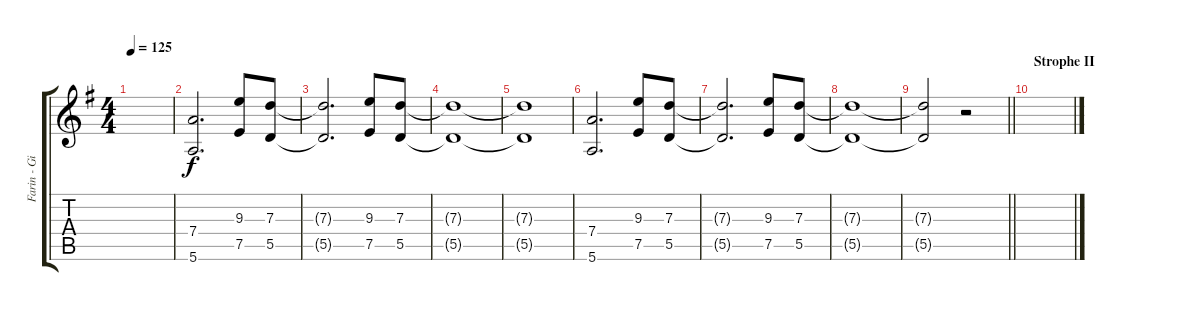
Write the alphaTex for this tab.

\track ("Farin - Gitarre 2 (Verzerrt)" "Farin - Gi") {instrument distortionguitar}
\staff {score tabs}
\tuning (E4 B3 G3 D3 A2 E2) {hide}
\ts (4 4)
\tempo 125
\clef g2
\ks g
|
(7.4 5.6).2{d} (9.3 7.5).8 (7.3 5.5).8 |
(7.3{t} 5.5{t}).2{d} (9.3 7.5).8 (7.3 5.5).8 |
(7.3{t} 5.5{t}).1 |
(7.3{t} 5.5{t}).1 |
(7.4 5.6).2{d} (9.3 7.5).8 (7.3 5.5).8 |
(7.3{t} 5.5{t}).2{d} (9.3 7.5).8 (7.3 5.5).8 |
(7.3{t} 5.5{t}).1 |
\barLineRight lightlight
(7.3{t} 5.5{t}).2 r.2 |
\section ("" "Strophe II")
